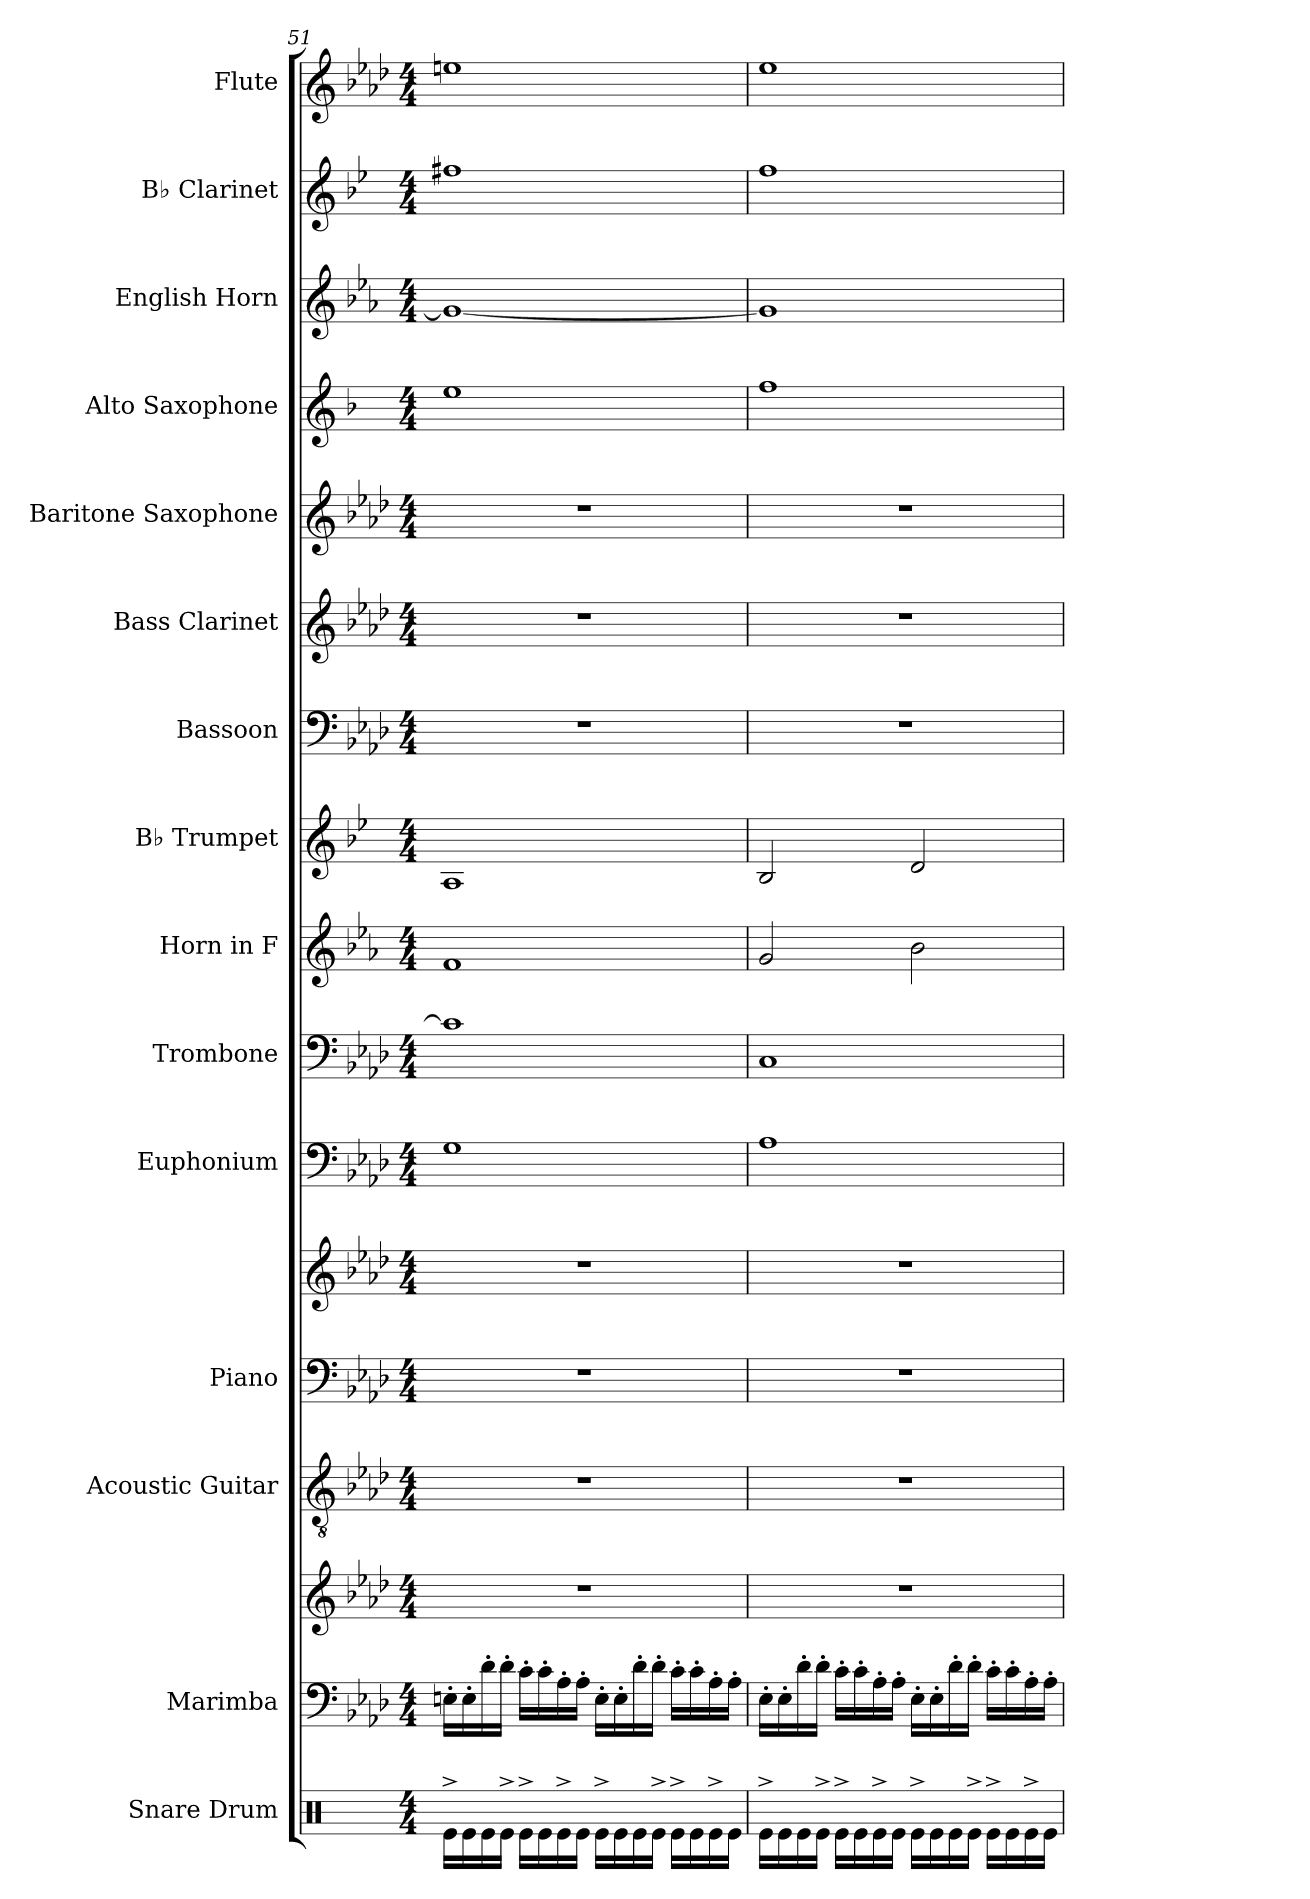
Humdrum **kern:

**kern	**kern	**kern	**kern	**kern	**kern	**kern	**kern	**kern	**kern	**kern	**kern	**kern	**kern	**kern	**kern	**kern
*part15	*part14	*part14	*part13	*part12	*part12	*part11	*part10	*part9	*part8	*part7	*part6	*part5	*part4	*part3	*part2	*part1
*staff17	*staff16	*staff15	*staff14	*staff13	*staff12	*staff11	*staff10	*staff9	*staff8	*staff7	*staff6	*staff5	*staff4	*staff3	*staff2	*staff1
*I"Snare Drum	*I"Marimba	*	*I"Acoustic Guitar	*I"Piano	*	*I"Euphonium	*I"Trombone	*I"Horn in F	*I"B♭ Trumpet	*I"Bassoon	*I"Bass Clarinet	*I"Baritone Saxophone	*I"Alto Saxophone	*I"English Horn	*I"B♭ Clarinet	*I"Flute
*I'Sn. Dr.	*I'Mrm.	*	*I'Guit.	*I'Pno.	*	*I'Eu.	*I'Trb.	*	*I'B♭ Tpt.	*I'Bsn.	*I'B. Cl.	*I'Bar. Sax.	*I'A. Sax.	*I'E. Hn.	*I'B♭ Cl.	*I'Fl.
*clefX	*clefF4	*clefG2	*clefGv2	*clefF4	*clefG2	*clefF4	*clefF4	*clefG2	*clefG2	*clefF4	*clefG2	*clefG2	*clefG2	*clefG2	*clefG2	*clefG2
*	*	*	*	*	*	*	*	*ITrd4c7	*ITrd1c2	*	*ITrd8c14	*ITrd12c21	*ITrd5c9	*ITrd4c7	*ITrd1c2	*
*k[]	*k[b-e-a-d-]	*k[b-e-a-d-]	*k[b-e-a-d-]	*k[b-e-a-d-]	*k[b-e-a-d-]	*k[b-e-a-d-]	*k[b-e-a-d-]	*k[b-e-a-d-]	*k[b-e-a-d-]	*k[b-e-a-d-]	*k[b-e-a-d-]	*k[b-e-a-d-]	*k[b-e-a-d-]	*k[b-e-a-d-]	*k[b-e-a-d-]	*k[b-e-a-d-]
*M4/4	*M4/4	*M4/4	*M4/4	*M4/4	*M4/4	*M4/4	*M4/4	*M4/4	*M4/4	*M4/4	*M4/4	*M4/4	*M4/4	*M4/4	*M4/4	*M4/4
=51	=51	=51	=51	=51	=51	=51	=51	=51	=51	=51	=51	=51	=51	=51	=51	=51
16Re^\LL	16En'\LL	1r	1r	1r	1r	1G	1c]	1B-	1G	1r	1r	1r	1g	1c_	1een	1een
16Re\	16E'\	.	.	.	.	.	.	.	.	.	.	.	.	.	.	.
16Re\	16d-'\	.	.	.	.	.	.	.	.	.	.	.	.	.	.	.
16Re^\JJ	16d-'\JJ	.	.	.	.	.	.	.	.	.	.	.	.	.	.	.
16Re^\LL	16c'\LL	.	.	.	.	.	.	.	.	.	.	.	.	.	.	.
16Re\	16c'\	.	.	.	.	.	.	.	.	.	.	.	.	.	.	.
16Re^\	16A-'\	.	.	.	.	.	.	.	.	.	.	.	.	.	.	.
16Re\JJ	16A-'\JJ	.	.	.	.	.	.	.	.	.	.	.	.	.	.	.
16Re^\LL	16E'\LL	.	.	.	.	.	.	.	.	.	.	.	.	.	.	.
16Re\	16E'\	.	.	.	.	.	.	.	.	.	.	.	.	.	.	.
16Re\	16d-'\	.	.	.	.	.	.	.	.	.	.	.	.	.	.	.
16Re^\JJ	16d-'\JJ	.	.	.	.	.	.	.	.	.	.	.	.	.	.	.
16Re^\LL	16c'\LL	.	.	.	.	.	.	.	.	.	.	.	.	.	.	.
16Re\	16c'\	.	.	.	.	.	.	.	.	.	.	.	.	.	.	.
16Re^\	16A-'\	.	.	.	.	.	.	.	.	.	.	.	.	.	.	.
16Re\JJ	16A-'\JJ	.	.	.	.	.	.	.	.	.	.	.	.	.	.	.
=52	=52	=52	=52	=52	=52	=52	=52	=52	=52	=52	=52	=52	=52	=52	=52	=52
16Re^\LL	16E-'\LL	1r	1r	1r	1r	1A-	1C	2c/	2A-/	1r	1r	1r	1a-	1c]	1ee-	1ee-
16Re\	16E-'\	.	.	.	.	.	.	.	.	.	.	.	.	.	.	.
16Re\	16d-'\	.	.	.	.	.	.	.	.	.	.	.	.	.	.	.
16Re^\JJ	16d-'\JJ	.	.	.	.	.	.	.	.	.	.	.	.	.	.	.
16Re^\LL	16c'\LL	.	.	.	.	.	.	.	.	.	.	.	.	.	.	.
16Re\	16c'\	.	.	.	.	.	.	.	.	.	.	.	.	.	.	.
16Re^\	16A-'\	.	.	.	.	.	.	.	.	.	.	.	.	.	.	.
16Re\JJ	16A-'\JJ	.	.	.	.	.	.	.	.	.	.	.	.	.	.	.
16Re^\LL	16E-'\LL	.	.	.	.	.	.	2e-\	2c/	.	.	.	.	.	.	.
16Re\	16E-'\	.	.	.	.	.	.	.	.	.	.	.	.	.	.	.
16Re\	16d-'\	.	.	.	.	.	.	.	.	.	.	.	.	.	.	.
16Re^\JJ	16d-'\JJ	.	.	.	.	.	.	.	.	.	.	.	.	.	.	.
16Re^\LL	16c'\LL	.	.	.	.	.	.	.	.	.	.	.	.	.	.	.
16Re\	16c'\	.	.	.	.	.	.	.	.	.	.	.	.	.	.	.
16Re^\	16A-'\	.	.	.	.	.	.	.	.	.	.	.	.	.	.	.
16Re\JJ	16A-'\JJ	.	.	.	.	.	.	.	.	.	.	.	.	.	.	.
=	=	=	=	=	=	=	=	=	=	=	=	=	=	=	=	=
*-	*-	*-	*-	*-	*-	*-	*-	*-	*-	*-	*-	*-	*-	*-	*-	*-
